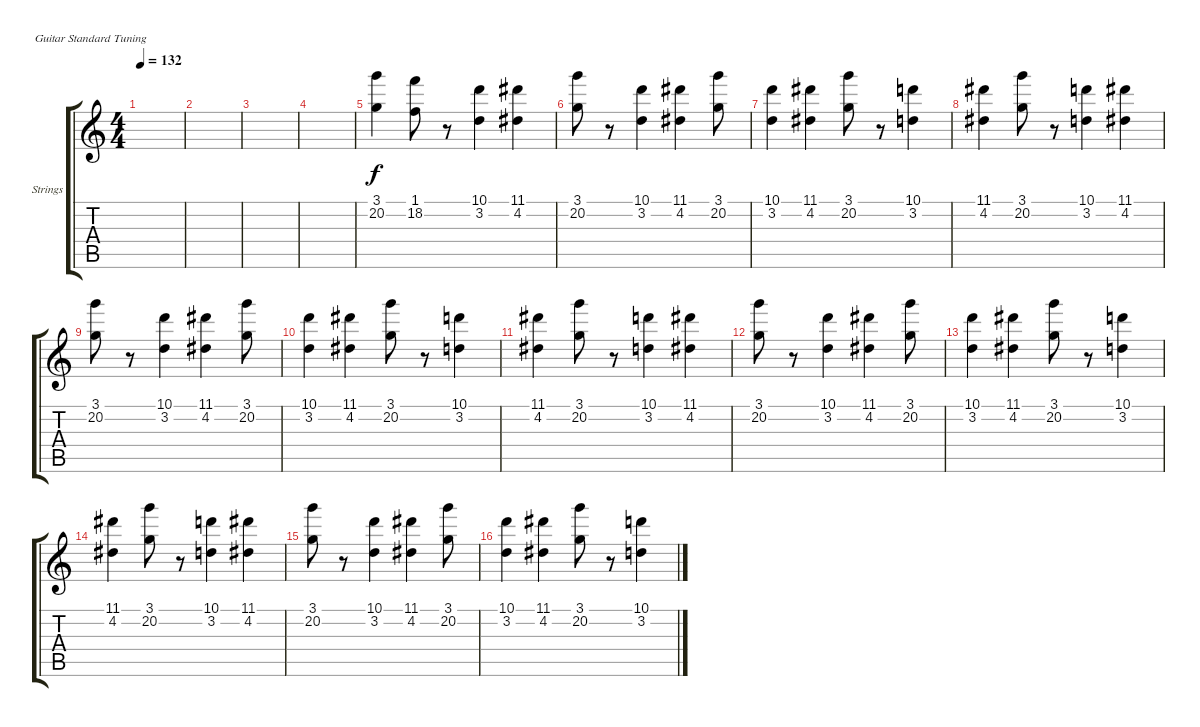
\defaultSystemsLayout 4
\bracketExtendMode groupsimilarinstruments
\firstSystemTrackNameOrientation horizontal
\otherSystemsTrackNameOrientation horizontal
\track ("Strings" "Strings") {instrument electricguitarclean}
\staff {score tabs}
\tuning (E4 B3 G3 D3 A2 E2)
\ts (4 4)
\tempo 132
\clef g2
\scale
0.333333
\ks c
|
\scale
0.333333 |
\scale
0.333333 |
\scale
0.333333 |
\scale
0.333333 (3.1 20.2).4{dy f} (1.1 18.2).8 r.8 (3.2 10.1).4 (11.1 4.2).4 |
\scale
0.333333 (3.1 20.2).8 r.8 (3.2 10.1).4 (11.1 4.2).4 (20.2 3.1).8 |
\scale
0.333333 (10.1 3.2).4 (4.2 11.1).4 (3.1 20.2).8 r.8 (3.2 10.1).4 |
\scale
0.333333 (11.1 4.2).4 (3.1 20.2).8 r.8 (3.2 10.1).4 (11.1 4.2).4 |
\scale
0.333333 (3.1 20.2).8 r.8 (3.2 10.1).4 (11.1 4.2).4 (20.2 3.1).8 |
\scale
0.333333 (10.1 3.2).4 (4.2 11.1).4 (3.1 20.2).8 r.8 (3.2 10.1).4 |
\scale
0.333333 (11.1 4.2).4 (3.1 20.2).8 r.8 (3.2 10.1).4 (11.1 4.2).4 |
\scale
0.333333 (3.1 20.2).8 r.8 (3.2 10.1).4 (11.1 4.2).4 (20.2 3.1).8 |
\scale
0.333333 (10.1 3.2).4 (4.2 11.1).4 (3.1 20.2).8 r.8 (3.2 10.1).4 |
\scale
0.333333 (11.1 4.2).4 (3.1 20.2).8 r.8 (3.2 10.1).4 (11.1 4.2).4 |
\scale
0.333333 (3.1 20.2).8 r.8 (3.2 10.1).4 (11.1 4.2).4 (20.2 3.1).8 |
\scale
0.333333 (10.1 3.2).4 (4.2 11.1).4 (3.1 20.2).8 r.8 (3.2 10.1).4
